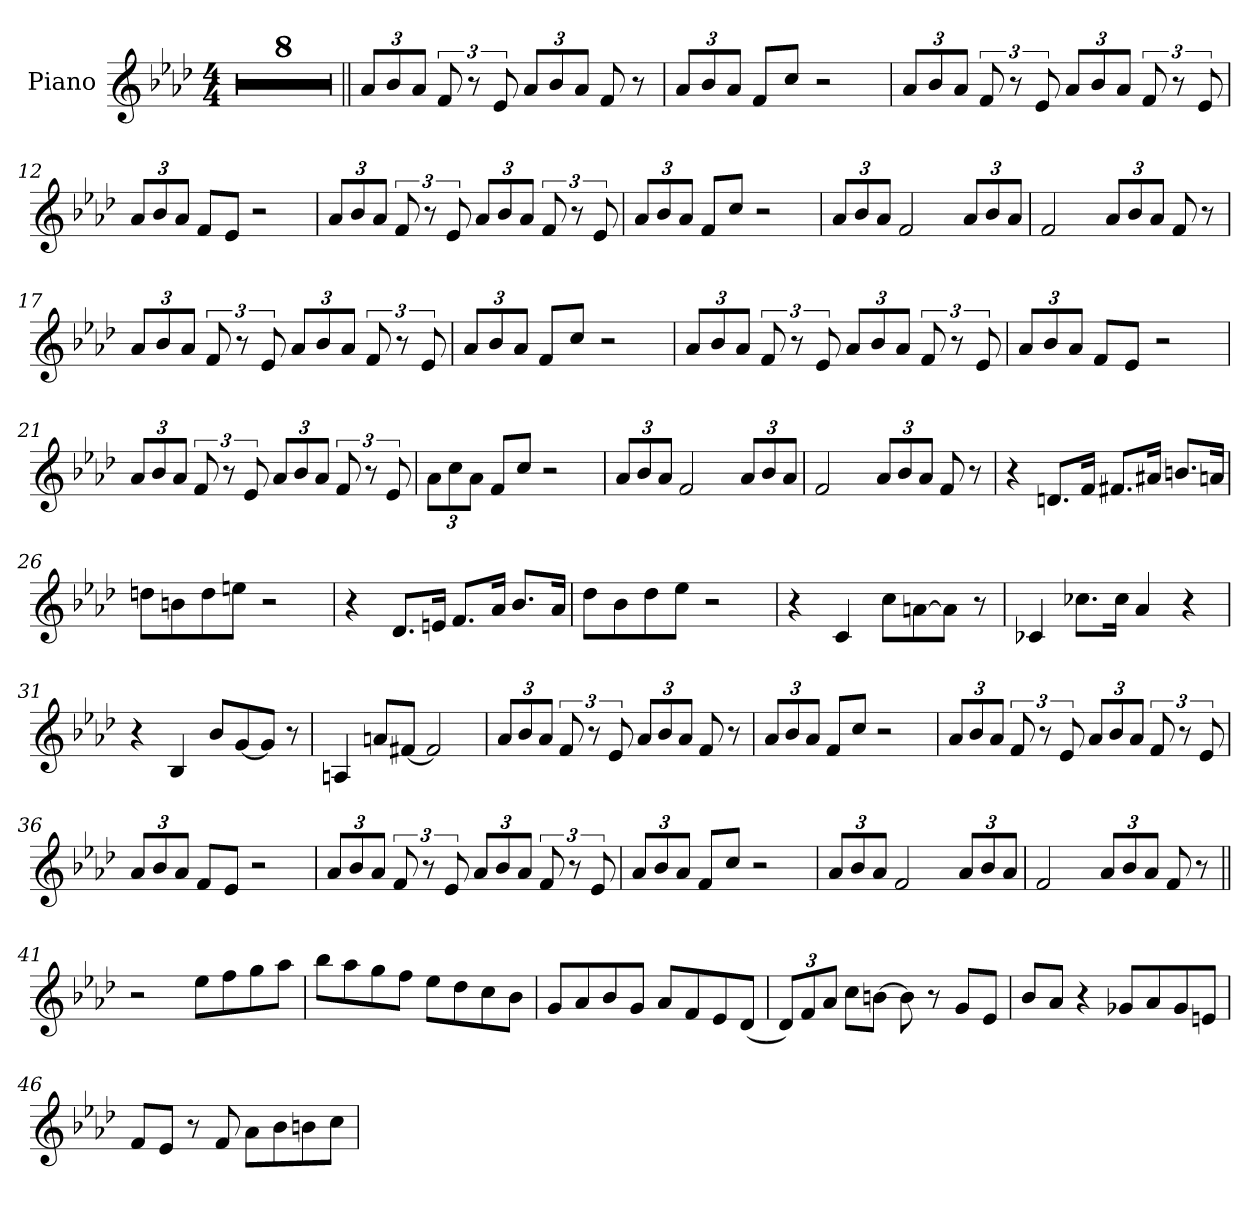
**kern
*part1
*staff1
*I"Piano
*I'Pno
*clefG2
*k[b-e-a-d-]
*A-:
*M4/4
=1
1r
=2
1r
=3
1r
=4
1r
=5
1r
=6
1r
=7
1r
=8
1r
=9||
12a-/L
12b-/
12a-/J
12f/
12r
12e-/
12a-/L
12b-/
12a-/J
8f/
8r
=10
12a-/L
12b-/
12a-/J
8f/L
8cc/J
2r
=11
12a-/L
12b-/
12a-/J
12f/
12r
12e-/
12a-/L
12b-/
12a-/J
12f/
12r
12e-/
=12
12a-/L
12b-/
12a-/J
8f/L
8e-/J
2r
=13
12a-/L
12b-/
12a-/J
12f/
12r
12e-/
12a-/L
12b-/
12a-/J
12f/
12r
12e-/
=14
12a-/L
12b-/
12a-/J
8f/L
8cc/J
2r
=15
12a-/L
12b-/
12a-/J
2f/
12a-/L
12b-/
12a-/J
=16
2f/
12a-/L
12b-/
12a-/J
8f/
8r
=17
12a-/L
12b-/
12a-/J
12f/
12r
12e-/
12a-/L
12b-/
12a-/J
12f/
12r
12e-/
=18
12a-/L
12b-/
12a-/J
8f/L
8cc/J
2r
=19
12a-/L
12b-/
12a-/J
12f/
12r
12e-/
12a-/L
12b-/
12a-/J
12f/
12r
12e-/
=20
12a-/L
12b-/
12a-/J
8f/L
8e-/J
2r
=21
12a-/L
12b-/
12a-/J
12f/
12r
12e-/
12a-/L
12b-/
12a-/J
12f/
12r
12e-/
=22
12a-\L
12cc\
12a-\J
8f/L
8cc/J
2r
=23
12a-/L
12b-/
12a-/J
2f/
12a-/L
12b-/
12a-/J
=24
2f/
12a-/L
12b-/
12a-/J
8f/
8r
=25
4r
8.dn/L
16f/Jk
8.f#X/L
16a#X/Jk
8.bn/L
16an/Jk
=26
8ddn\L
8bn\
8dd\
8een\J
2r
=27
4r
8.d-/L
16en/Jk
8.f/L
16a-/Jk
8.b-/L
16a-/Jk
=28
8dd-\L
8b-\
8dd-\
8ee-\J
2r
=29
4r
4c/
8cc\L
[8an\
8a\J]
8r
=30
4c-X/
8.cc-X\L
16cc-\Jk
4a-/
4r
=31
4r
4B-/
8b-/L
[8g/
8g/J]
8r
=32
4An/
8an/L
[8f#X/J
2f#/]
=33
12a-/L
12b-/
12a-/J
12f/
12r
12e-/
12a-/L
12b-/
12a-/J
8f/
8r
=34
12a-/L
12b-/
12a-/J
8f/L
8cc/J
2r
=35
12a-/L
12b-/
12a-/J
12f/
12r
12e-/
12a-/L
12b-/
12a-/J
12f/
12r
12e-/
=36
12a-/L
12b-/
12a-/J
8f/L
8e-/J
2r
=37
12a-/L
12b-/
12a-/J
12f/
12r
12e-/
12a-/L
12b-/
12a-/J
12f/
12r
12e-/
=38
12a-/L
12b-/
12a-/J
8f/L
8cc/J
2r
=39
12a-/L
12b-/
12a-/J
2f/
12a-/L
12b-/
12a-/J
=40
2f/
12a-/L
12b-/
12a-/J
8f/
8r
=41||
2r
8ee-\L
8ff\
8gg\
8aa-\J
=42
8bb-\L
8aa-\
8gg\
8ff\J
8ee-\L
8dd-\
8cc\
8b-\J
=43
8g/L
8a-/
8b-/
8g/J
8a-/L
8f/
8e-/
(8d-/J
=44
12d-/L)
12f/
12a-/J
8cc\L
[8bn\J
8b\]
8r
8g/L
8e-/J
=45
8b-/L
8a-/J
4r
8g-X/L
8a-/
8g-/
8en/J
=46
8f/L
8e-/J
8r
8f/
8a-\L
8b-\
8bn\
8cc\J
=
*-
